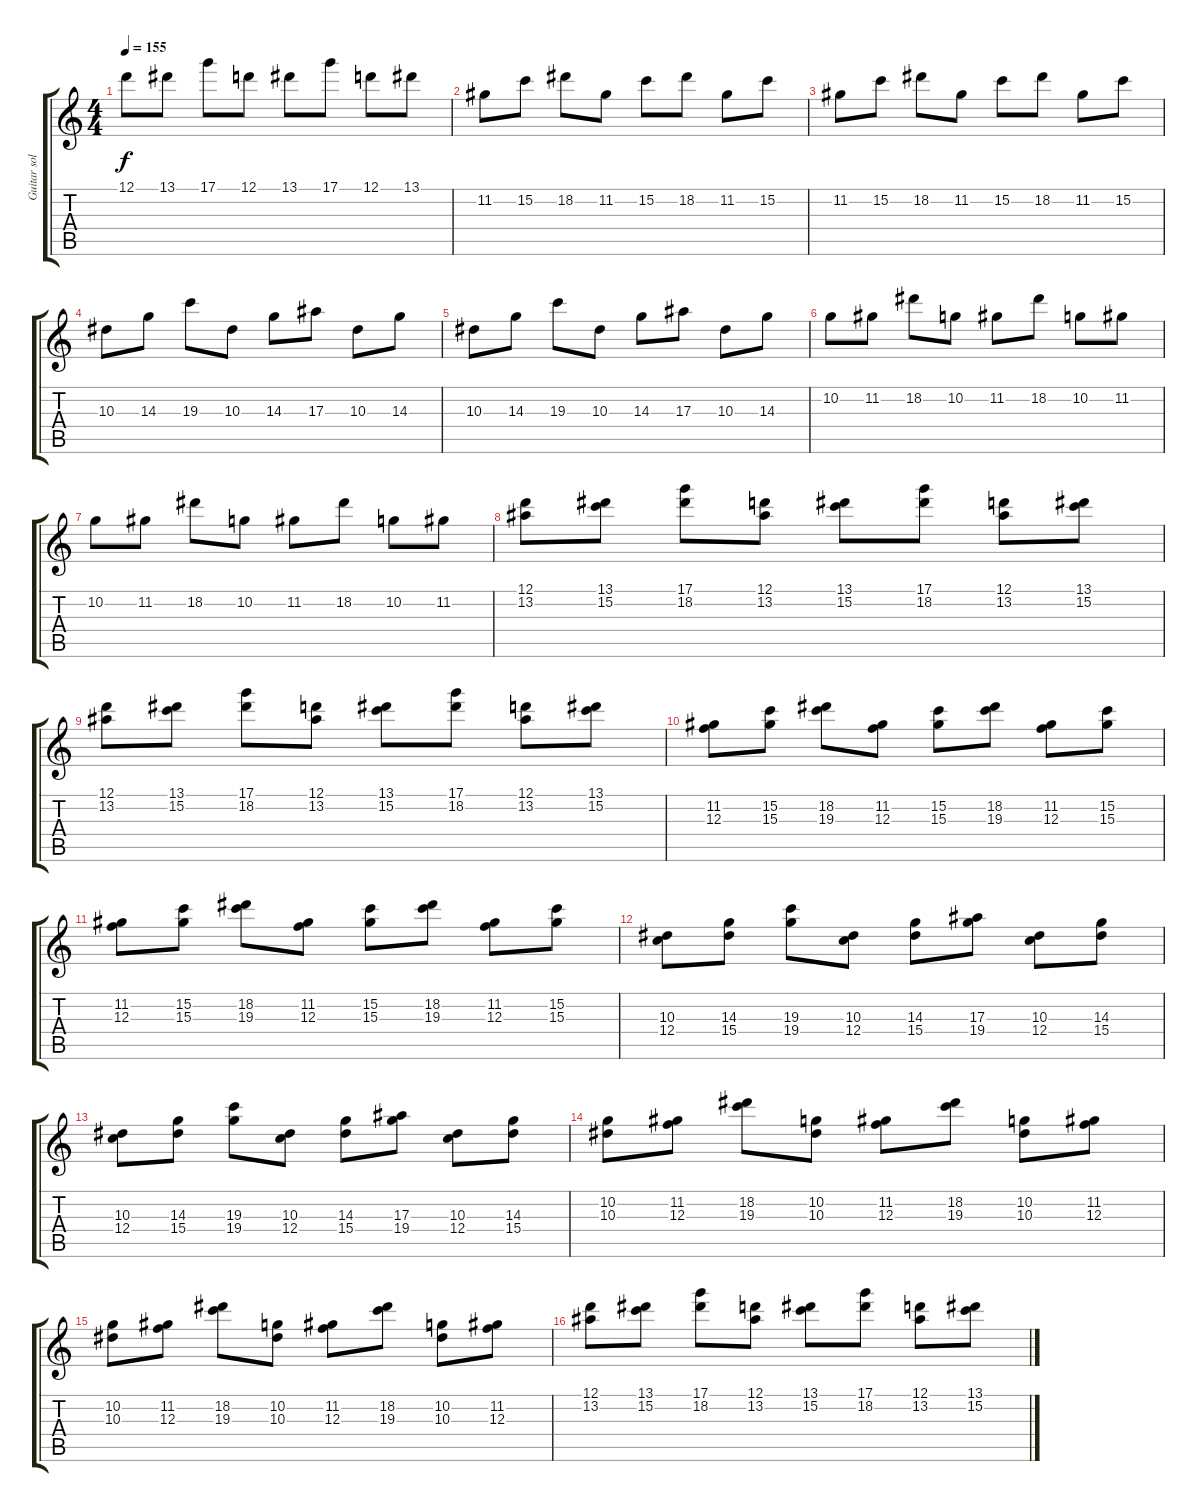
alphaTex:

\track ("Guitar solo" "Guitar sol") {instrument distortionguitar}
\staff {score tabs}
\tuning (D4 A3 F3 C3 G2 C2) {hide}
\ts (4 4)
\tempo 155
\clef g2
\ks c
12.1.8{dy f} 13.1.8 17.1.8 12.1.8 13.1.8 17.1.8 12.1.8 13.1.8 |
11.2.8 15.2.8 18.2.8 11.2.8 15.2.8 18.2.8 11.2.8 15.2.8 |
11.2.8 15.2.8 18.2.8 11.2.8 15.2.8 18.2.8 11.2.8 15.2.8 |
10.3.8 14.3.8 19.3.8 10.3.8 14.3.8 17.3.8 10.3.8 14.3.8 |
10.3.8 14.3.8 19.3.8 10.3.8 14.3.8 17.3.8 10.3.8 14.3.8 |
10.2.8 11.2.8 18.2.8 10.2.8 11.2.8 18.2.8 10.2.8 11.2.8 |
10.2.8 11.2.8 18.2.8 10.2.8 11.2.8 18.2.8 10.2.8 11.2.8 |
(12.1 13.2).8 (13.1 15.2).8 (17.1 18.2).8 (12.1 13.2).8 (13.1 15.2).8 (17.1 18.2).8 (12.1 13.2).8 (13.1 15.2).8 |
(12.1 13.2).8 (13.1 15.2).8 (17.1 18.2).8 (12.1 13.2).8 (13.1 15.2).8 (17.1 18.2).8 (12.1 13.2).8 (13.1 15.2).8 |
(11.2 12.3).8 (15.2 15.3).8 (18.2 19.3).8 (11.2 12.3).8 (15.2 15.3).8 (18.2 19.3).8 (11.2 12.3).8 (15.2 15.3).8 |
(11.2 12.3).8 (15.2 15.3).8 (18.2 19.3).8 (11.2 12.3).8 (15.2 15.3).8 (18.2 19.3).8 (11.2 12.3).8 (15.2 15.3).8 |
(10.3 12.4).8 (14.3 15.4).8 (19.3 19.4).8 (10.3 12.4).8 (14.3 15.4).8 (17.3 19.4).8 (10.3 12.4).8 (14.3 15.4).8 |
(10.3 12.4).8 (14.3 15.4).8 (19.3 19.4).8 (10.3 12.4).8 (14.3 15.4).8 (17.3 19.4).8 (10.3 12.4).8 (14.3 15.4).8 |
(10.2 10.3).8 (11.2 12.3).8 (18.2 19.3).8 (10.2 10.3).8 (11.2 12.3).8 (18.2 19.3).8 (10.2 10.3).8 (11.2 12.3).8 |
(10.2 10.3).8 (11.2 12.3).8 (18.2 19.3).8 (10.2 10.3).8 (11.2 12.3).8 (18.2 19.3).8 (10.2 10.3).8 (11.2 12.3).8 |
(12.1 13.2).8 (13.1 15.2).8 (17.1 18.2).8 (12.1 13.2).8 (13.1 15.2).8 (17.1 18.2).8 (12.1 13.2).8 (13.1 15.2).8
